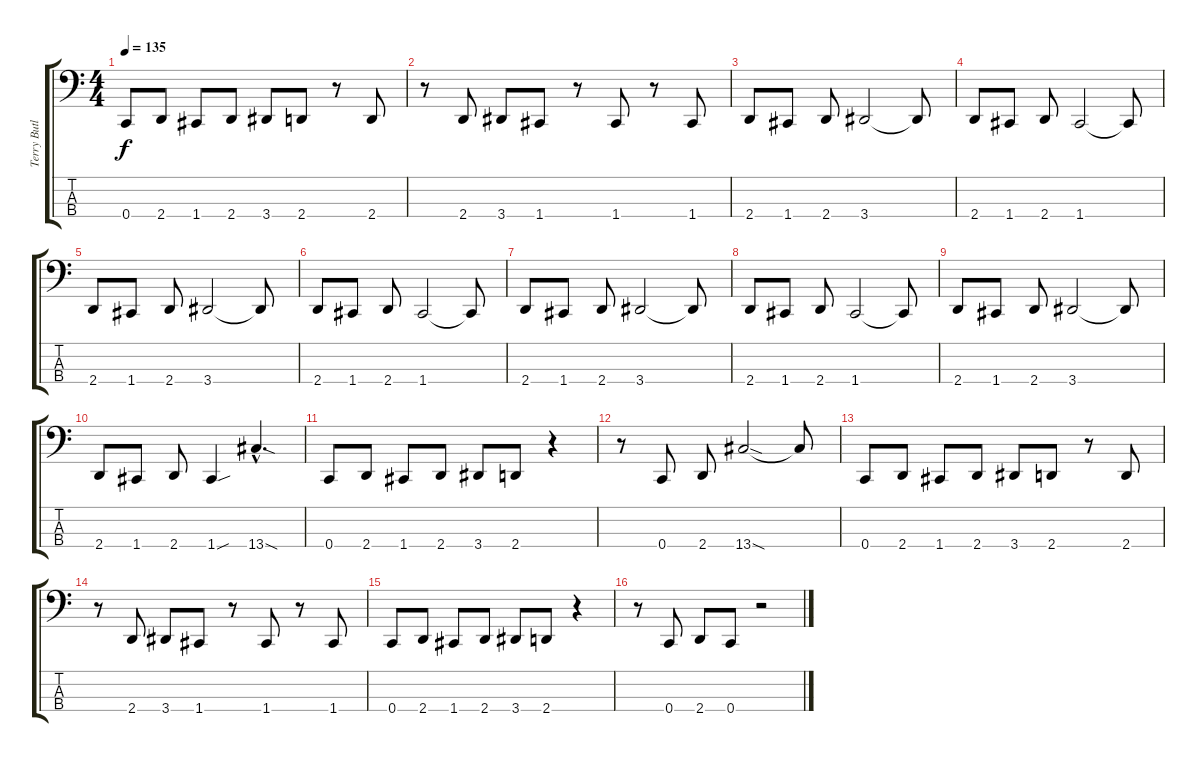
\track ("Terry Butler (Bass)" "Terry Butl") {instrument electricbassfinger}
\staff {score tabs}
\tuning (Eb2 Bb1 F1 C1) {hide}
\ts (4 4)
\tempo 135
\clef f4
\ks c
0.4.8{dy f} 2.4.8 1.4.8 2.4.8 3.4.8 2.4.8 r.8 2.4.8 |
r.8 2.4.8 3.4.8 1.4.8 r.8 1.4.8 r.8 1.4.8 |
2.4.8 1.4.8 2.4.8 3.4.2 3.4{t}.8 |
2.4.8 1.4.8 2.4.8 1.4.2 1.4{t}.8 |
2.4.8 1.4.8 2.4.8 3.4.2 3.4{t}.8 |
2.4.8 1.4.8 2.4.8 1.4.2 1.4{t}.8 |
2.4.8 1.4.8 2.4.8 3.4.2 3.4{t}.8 |
2.4.8 1.4.8 2.4.8 1.4.2 1.4{t}.8 |
2.4.8 1.4.8 2.4.8 3.4.2 3.4{t}.8 |
2.4.8 1.4.8 2.4.8 1.4{sou}.4 13.4{sod hac}.4{d} |
0.4.8 2.4.8 1.4.8 2.4.8 3.4.8 2.4.8 r.4 |
r.8 0.4.8 2.4.8 13.4{sod}.2 13.4{t}.8 |
0.4.8 2.4.8 1.4.8 2.4.8 3.4.8 2.4.8 r.8 2.4.8 |
r.8 2.4.8 3.4.8 1.4.8 r.8 1.4.8 r.8 1.4.8 |
0.4.8 2.4.8 1.4.8 2.4.8 3.4.8 2.4.8 r.4 |
r.8 0.4.8 2.4.8 0.4.8 r.2
